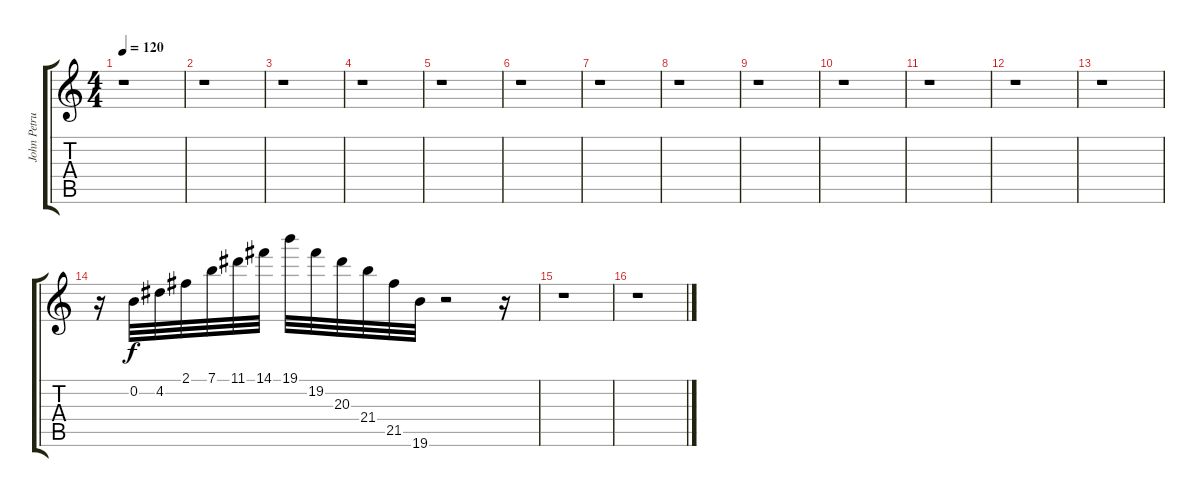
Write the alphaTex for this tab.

\track ("John Petrucci - Accoustique" "John Petru") {instrument distortionguitar}
\staff {score tabs}
\tuning (E4 B3 G3 D3 A2 E2) {hide}
\ts (4 4)
\tempo 120
\clef g2
\ks c
r.1{dy f} |
r.1 |
r.1 |
r.1 |
r.1 |
r.1 |
r.1 |
r.1 |
r.1 |
r.1 |
r.1 |
r.1 |
r.1 |
r.16 0.2.32{volume 4} 4.2.32 2.1.32 7.1.32 11.1.32 14.1.32 19.1.32 19.2.32 20.3.32 21.4.32 21.5.32 19.6.32 r.2 r.16 |
r.1 |
r.1
